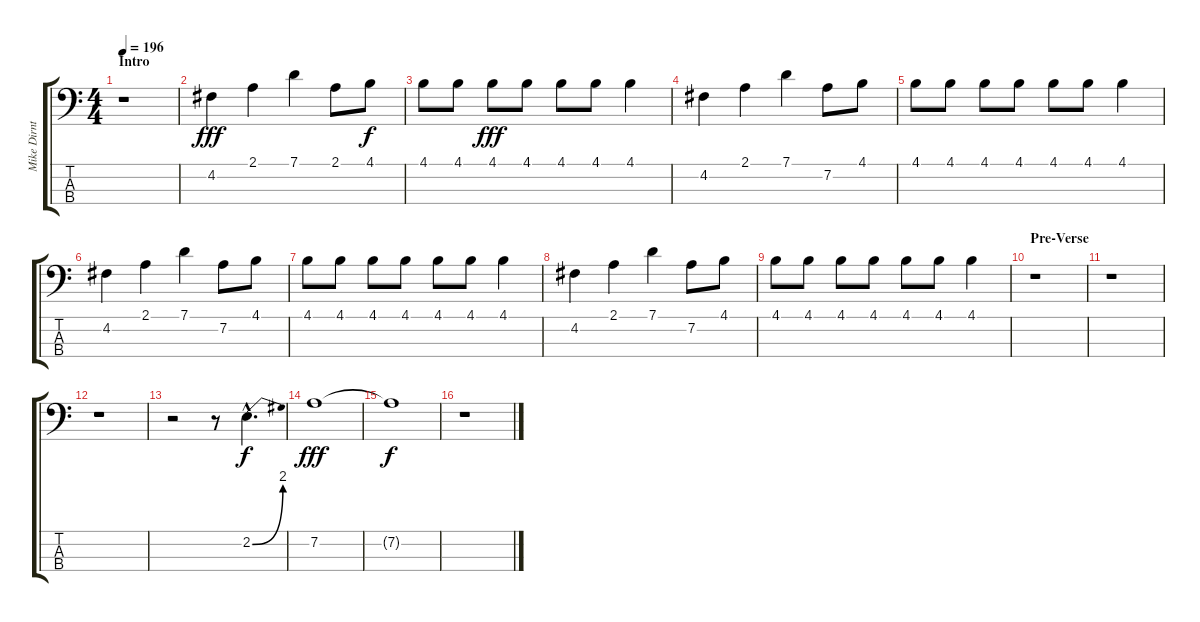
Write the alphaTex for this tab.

\track ("Mike Dirnt (Bass)" "Mike Dirnt") {instrument electricbassfinger}
\staff {score tabs}
\tuning (G2 D2 A1 E1) {hide}
\ts (4 4)
\section ("" "Intro")
\tempo 196
\clef f4
\ks c
r.1{dy fff instrument electricbassfinger} |
4.2.4 2.1.4 7.1.4 2.1.8 4.1.8{dy f} |
4.1.8 4.1.8 4.1.8{dy fff} 4.1.8 4.1.8 4.1.8 4.1.4 |
4.2.4 2.1.4 7.1.4 7.2.8 4.1.8 |
4.1.8 4.1.8 4.1.8 4.1.8 4.1.8 4.1.8 4.1.4 |
4.2.4 2.1.4 7.1.4 7.2.8 4.1.8 |
4.1.8 4.1.8 4.1.8 4.1.8 4.1.8 4.1.8 4.1.4 |
4.2.4 2.1.4 7.1.4 7.2.8 4.1.8 |
4.1.8 4.1.8 4.1.8 4.1.8 4.1.8 4.1.8 4.1.4 |
\section ("" "Pre-Verse")
r.1 |
r.1 |
r.1 |
r.2 r.8 2.2{be (bend 0 0 60 8) hac}.4{d dy f} |
7.2.1{dy fff} |
7.2{t}.1{dy f} |
r.1
